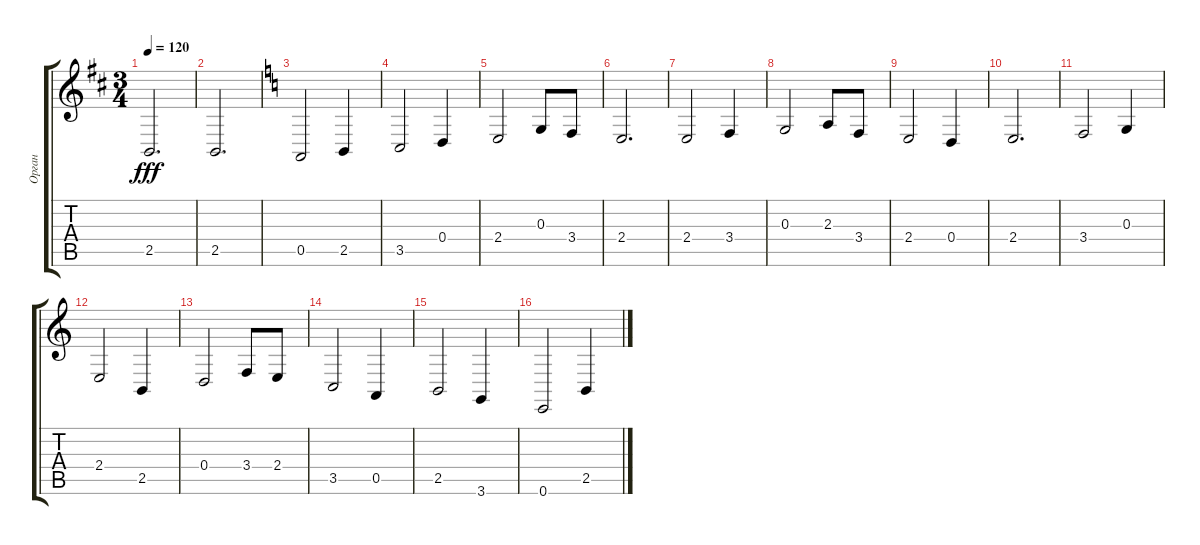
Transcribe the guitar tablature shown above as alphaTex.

\track ("Орган" "Орган") {instrument churchorgan}
\staff {score tabs}
\tuning (E4 B3 G3 D3 A2 E2) {hide}
\ts (3 4)
\tempo 120
\clef g2
\ks bminor
2.5.2{d dy fff} |
2.5.2{d} |
\ks aminor
0.5.2 2.5.4 |
3.5.2 0.4.4 |
2.4.2 0.3.8 3.4.8 |
2.4.2{d} |
2.4.2 3.4.4 |
0.3.2 2.3.8 3.4.8 |
2.4.2 0.4.4 |
2.4.2{d} |
3.4.2 0.3.4 |
2.4.2 2.5.4 |
0.4.2 3.4.8 2.4.8 |
3.5.2 0.5.4 |
2.5.2 3.6.4 |
0.6.2 2.5.4
